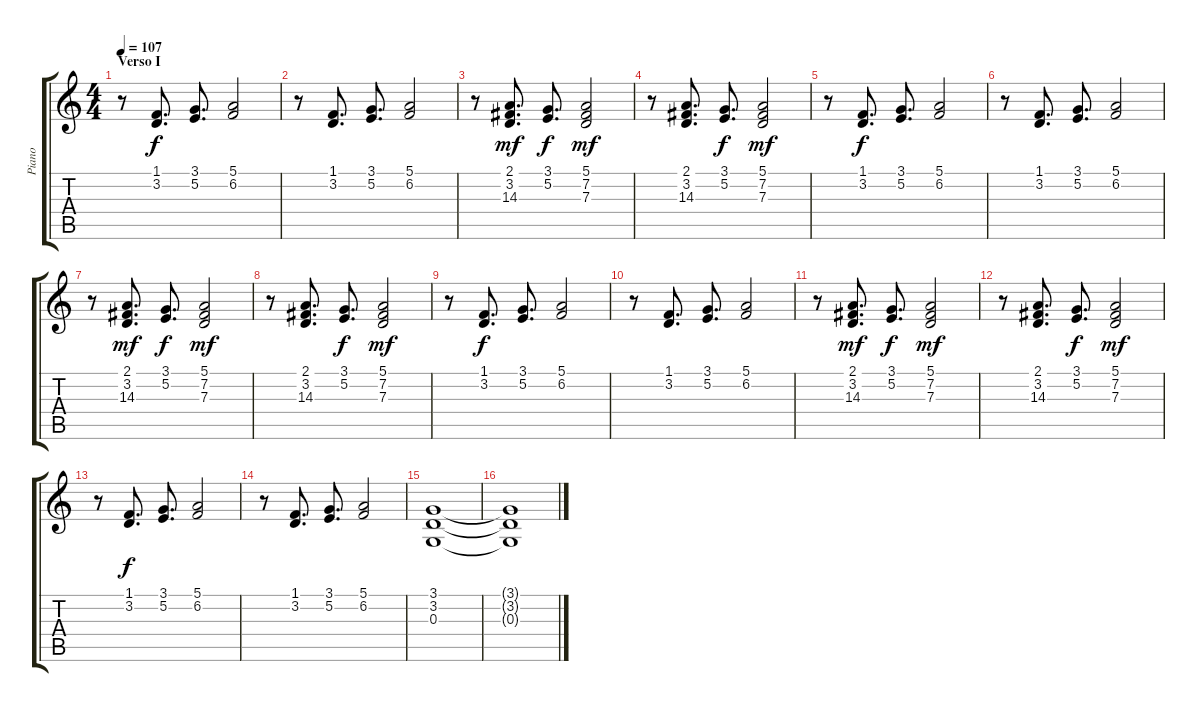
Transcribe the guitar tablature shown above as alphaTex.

\track ("Piano" "Piano") {instrument acousticgrandpiano}
\staff {score tabs}
\tuning (E4 B3 G3 D3 A2 D2) {hide}
\ts (4 4)
\section ("" "Verso I")
\tempo 107
\clef g2
\ks c
r.8{dy mf} (1.1 3.2).8{d dy f} (3.1 5.2).8{d} (5.1 6.2).2 |
r.8 (1.1 3.2).8{d} (3.1 5.2).8{d} (5.1 6.2).2 |
r.8 (2.1 3.2 14.3).8{d dy mf} (3.1 5.2).8{d dy f} (5.1 7.2 7.3).2{dy mf} |
r.8 (2.1 3.2 14.3).8{d} (3.1 5.2).8{d dy f} (5.1 7.2 7.3).2{dy mf} |
r.8 (1.1 3.2).8{d dy f} (3.1 5.2).8{d} (5.1 6.2).2 |
r.8 (1.1 3.2).8{d} (3.1 5.2).8{d} (5.1 6.2).2 |
r.8 (2.1 3.2 14.3).8{d dy mf} (3.1 5.2).8{d dy f} (5.1 7.2 7.3).2{dy mf} |
r.8 (2.1 3.2 14.3).8{d} (3.1 5.2).8{d dy f} (5.1 7.2 7.3).2{dy mf} |
r.8 (1.1 3.2).8{d dy f} (3.1 5.2).8{d} (5.1 6.2).2 |
r.8 (1.1 3.2).8{d} (3.1 5.2).8{d} (5.1 6.2).2 |
r.8 (2.1 3.2 14.3).8{d dy mf} (3.1 5.2).8{d dy f} (5.1 7.2 7.3).2{dy mf} |
r.8 (2.1 3.2 14.3).8{d} (3.1 5.2).8{d dy f} (5.1 7.2 7.3).2{dy mf} |
r.8 (1.1 3.2).8{d dy f} (3.1 5.2).8{d} (5.1 6.2).2 |
r.8 (1.1 3.2).8{d} (3.1 5.2).8{d} (5.1 6.2).2 |
(3.1 3.2 0.3).1 |
(3.1{t} 3.2{t} 0.3{t}).1
